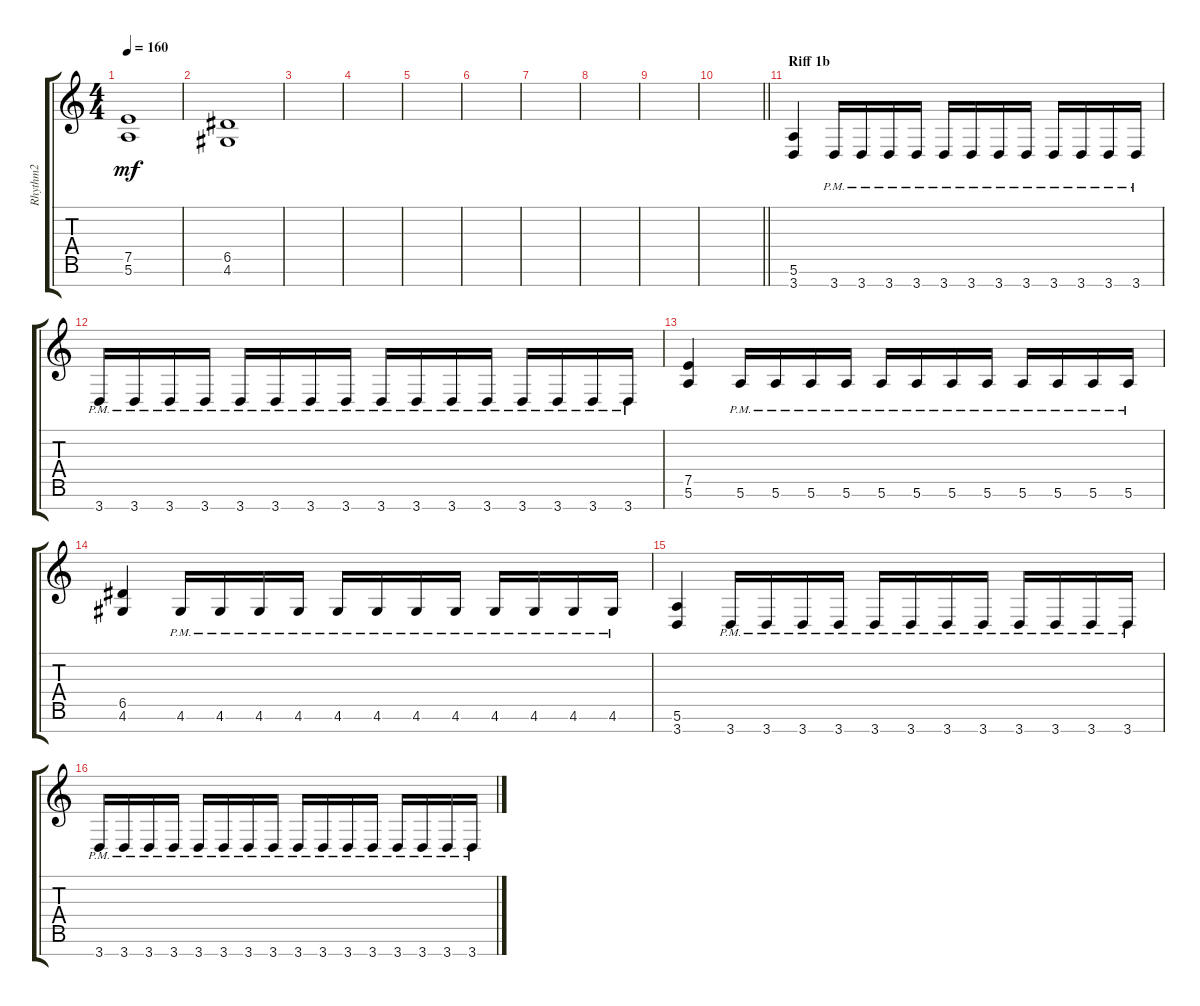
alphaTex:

\track ("Rhythm2" "Rhythm2") {instrument overdrivenguitar}
\staff {score tabs}
\tuning (E4 B3 G3 D3 A2 E2 B1) {hide}
\ts (4 4)
\tempo 160
\clef g2
\ks c
(7.5 5.6).1{dy mf} |
(6.5 4.6).1 |
|
|
|
|
|
|
|
\barLineRight lightlight
|
\section ("" "Riff 1b")
(5.6 3.7).4 3.7{pm}.16 3.7{pm}.16 3.7{pm}.16 3.7{pm}.16 3.7{pm}.16 3.7{pm}.16 3.7{pm}.16 3.7{pm}.16 3.7{pm}.16 3.7{pm}.16 3.7{pm}.16 3.7{pm}.16 |
3.7{pm}.16 3.7{pm}.16 3.7{pm}.16 3.7{pm}.16 3.7{pm}.16 3.7{pm}.16 3.7{pm}.16 3.7{pm}.16 3.7{pm}.16 3.7{pm}.16 3.7{pm}.16 3.7{pm}.16 3.7{pm}.16 3.7{pm}.16 3.7{pm}.16 3.7{pm}.16 |
(7.5 5.6).4 5.6{pm}.16 5.6{pm}.16 5.6{pm}.16 5.6{pm}.16 5.6{pm}.16 5.6{pm}.16 5.6{pm}.16 5.6{pm}.16 5.6{pm}.16 5.6{pm}.16 5.6{pm}.16 5.6{pm}.16 |
(6.5 4.6).4 4.6{pm}.16 4.6{pm}.16 4.6{pm}.16 4.6{pm}.16 4.6{pm}.16 4.6{pm}.16 4.6{pm}.16 4.6{pm}.16 4.6{pm}.16 4.6{pm}.16 4.6{pm}.16 4.6{pm}.16 |
(5.6 3.7).4 3.7{pm}.16 3.7{pm}.16 3.7{pm}.16 3.7{pm}.16 3.7{pm}.16 3.7{pm}.16 3.7{pm}.16 3.7{pm}.16 3.7{pm}.16 3.7{pm}.16 3.7{pm}.16 3.7{pm}.16 |
3.7{pm}.16 3.7{pm}.16 3.7{pm}.16 3.7{pm}.16 3.7{pm}.16 3.7{pm}.16 3.7{pm}.16 3.7{pm}.16 3.7{pm}.16 3.7{pm}.16 3.7{pm}.16 3.7{pm}.16 3.7{pm}.16 3.7{pm}.16 3.7{pm}.16 3.7{pm}.16
